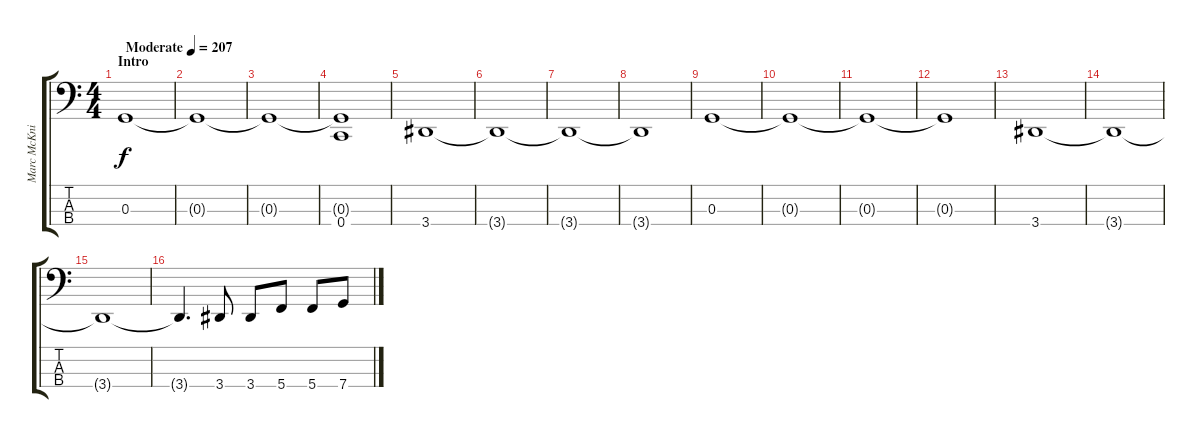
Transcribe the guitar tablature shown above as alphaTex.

\track ("Marc McKnight" "Marc McKni") {instrument electricbasspick}
\staff {score tabs}
\tuning (F2 C2 G1 C1) {hide}
\ts (4 4)
\section ("" "Intro")
\tempo (207 "Moderate")
\clef f4
\ks c
0.3.1{dy f instrument electricbasspick} |
0.3{t}.1 |
0.3{t}.1 |
(0.3{t} 0.4).1 |
3.4.1 |
3.4{t}.1 |
3.4{t}.1 |
3.4{t}.1 |
0.3.1 |
0.3{t}.1 |
0.3{t}.1 |
0.3{t}.1 |
3.4.1 |
3.4{t}.1 |
3.4{t}.1 |
3.4{t}.4{d} 3.4.8 3.4.8 5.4.8 5.4.8 7.4.8
